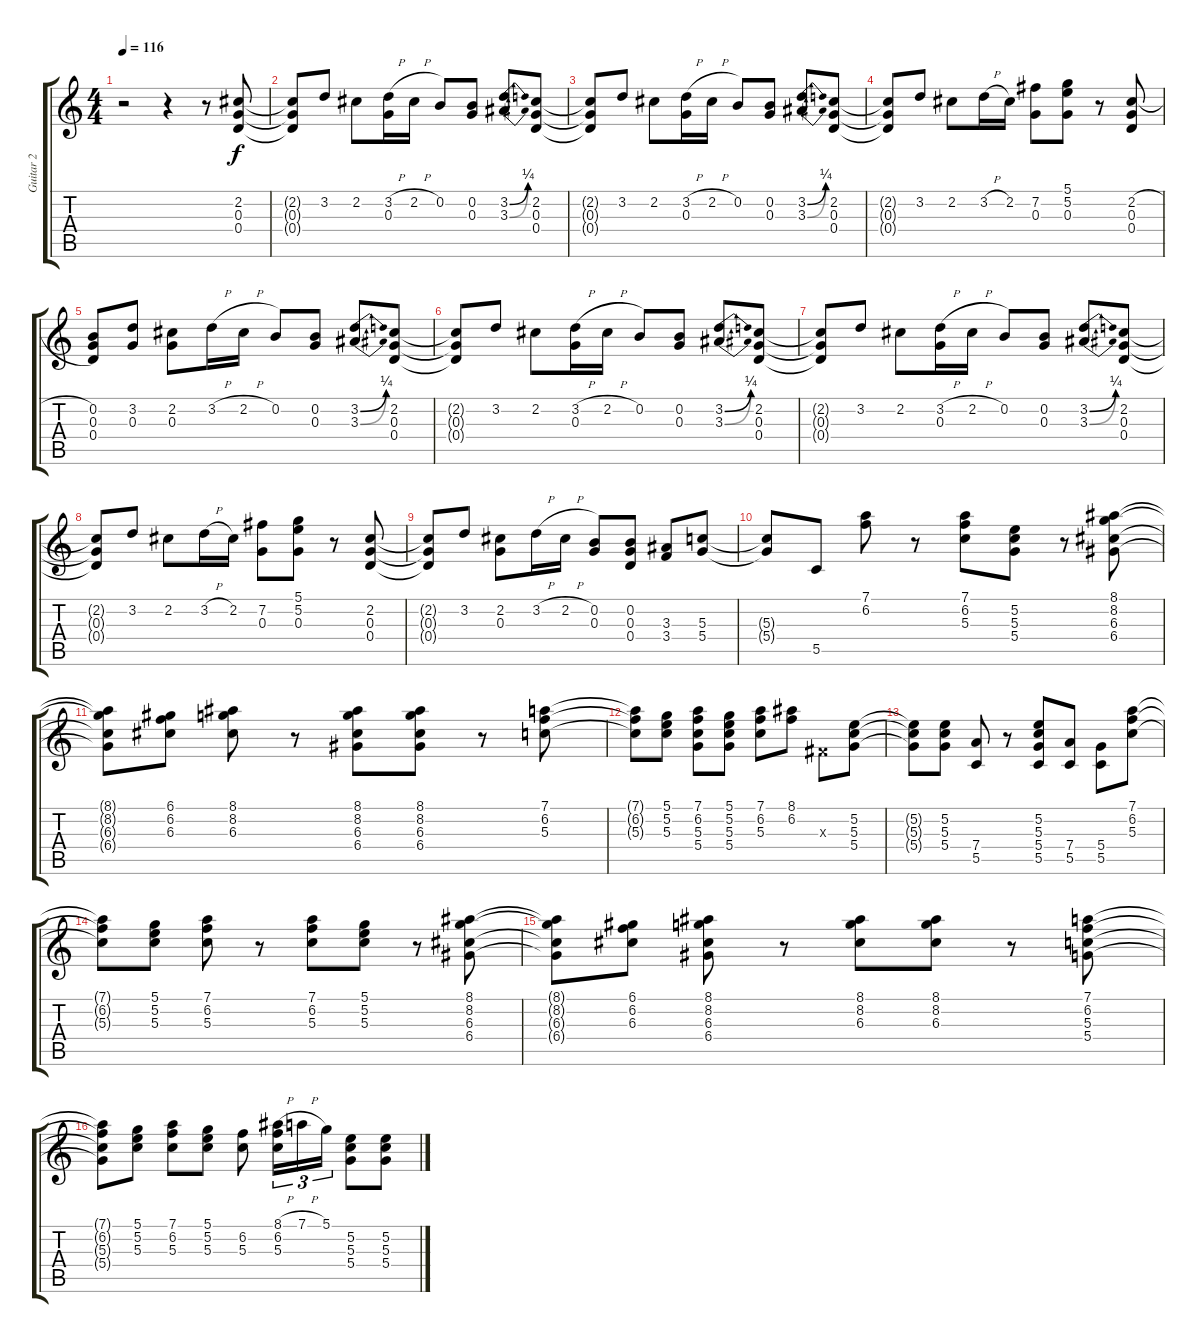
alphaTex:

\track ("Guitar 2" "Guitar 2") {instrument distortionguitar}
\staff {score tabs}
\tuning (D4 B3 G3 D3 G2 D2) {hide}
\ts (4 4)
\tempo 116
\clef g2
\ks c
r.2{dy f instrument distortionguitar} r.4 r.8 (2.2 0.3 0.4).8 |
(2.2{t} 0.3{t} 0.4{t}).8 3.2.8 2.2.8 (3.2{h} 0.3).16 2.2{h}.16 0.2.8 (0.2 0.3).8 (3.2{be (bend 0 0 60 1)} 3.3{be (bend 0 0 60 1)}).8 (2.2 0.3 0.4).8 |
(2.2{t} 0.3{t} 0.4{t}).8 3.2.8 2.2.8 (3.2{h} 0.3).16 2.2{h}.16 0.2.8 (0.2 0.3).8 (3.2{be (bend 0 0 60 1)} 3.3{be (bend 0 0 60 1)}).8 (2.2 0.3 0.4).8 |
(2.2{t} 0.3{t} 0.4{t}).8 3.2.8 2.2.8 3.2{h}.16 2.2.16 (7.2 0.3).8 (5.1 5.2 0.3).8 r.8 (2.2{h} 0.3 0.4).8 |
(0.2 0.3 0.4).8 (3.2 0.3).8 (2.2 0.3).8 3.2{h}.16 2.2{h}.16 0.2.8 (0.2 0.3).8 (3.2{be (bend 0 0 60 1)} 3.3{be (bend 0 0 60 1)}).8 (2.2 0.3 0.4).8 |
(2.2{t} 0.3{t} 0.4{t}).8 3.2.8 2.2.8 (3.2{h} 0.3).16 2.2{h}.16 0.2.8 (0.2 0.3).8 (3.2{be (bend 0 0 60 1)} 3.3{be (bend 0 0 60 1)}).8 (2.2 0.3 0.4).8 |
(2.2{t} 0.3{t} 0.4{t}).8 3.2.8 2.2.8 (3.2{h} 0.3).16 2.2{h}.16 0.2.8 (0.2 0.3).8 (3.2{be (bend 0 0 60 1)} 3.3{be (bend 0 0 60 1)}).8 (2.2 0.3 0.4).8 |
(2.2{t} 0.3{t} 0.4{t}).8 3.2.8 2.2.8 3.2{h}.16 2.2.16 (7.2 0.3).8 (5.1 5.2 0.3).8 r.8 (2.2 0.3 0.4).8 |
(2.2{t} 0.3{t} 0.4{t}).8 3.2.8 (2.2 0.3).8 3.2{h}.16 2.2{h}.16 (0.2 0.3).8 (0.2 0.3 0.4).8 (3.3 3.4).8 (5.3 5.4).8 |
(5.3{t} 5.4{t}).8 5.5.8 (7.1 6.2).8 r.8 (7.1 6.2 5.3).8 (5.2 5.3 5.4).8 r.8 (8.1 8.2 6.3 6.4).8 |
(8.1{t} 8.2{t} 6.3{t} 6.4{t}).8 (6.1 6.2 6.3).8 (8.1 8.2 6.3).8 r.8 (8.1 8.2 6.3 6.4).8 (8.1 8.2 6.3 6.4).8 r.8 (7.1 6.2 5.3).8 |
(7.1{t} 6.2{t} 5.3{t}).8 (5.1 5.2 5.3).8 (7.1 6.2 5.3 5.4).8 (5.1 5.2 5.3 5.4).8 (7.1 6.2 5.3).8 (8.1 6.2).8 -1.3{x}.8 (5.2 5.3 5.4).8 |
(5.2{t} 5.3{t} 5.4{t}).8 (5.2 5.3 5.4).8 (7.4 5.5).8 r.8 (5.2 5.3 5.4 5.5).8 (7.4 5.5).8 (5.4 5.5).8 (7.1 6.2 5.3).8 |
(7.1{t} 6.2{t} 5.3{t}).8 (5.1 5.2 5.3).8 (7.1 6.2 5.3).8 r.8 (7.1 6.2 5.3).8 (5.1 5.2 5.3).8 r.8 (8.1 8.2 6.3 6.4).8 |
(8.1{t} 8.2{t} 6.3{t} 6.4{t}).8 (6.1 6.2 6.3).8 (8.1 8.2 6.3 6.4).8 r.8 (8.1 8.2 6.3).8 (8.1 8.2 6.3).8 r.8 (7.1 6.2 5.3 5.4).8 |
(7.1{t} 6.2{t} 5.3{t} 5.4{t}).8 (5.1 5.2 5.3).8 (7.1 6.2 5.3).8 (5.1 5.2 5.3).8 (6.2 5.3).8 (8.1{h} 6.2 5.3).16{tu (3 2)} 7.1{h}.16{tu (3 2)} 5.1.16{tu (3 2)} (5.2 5.3 5.4).8 (5.2 5.3 5.4).8
